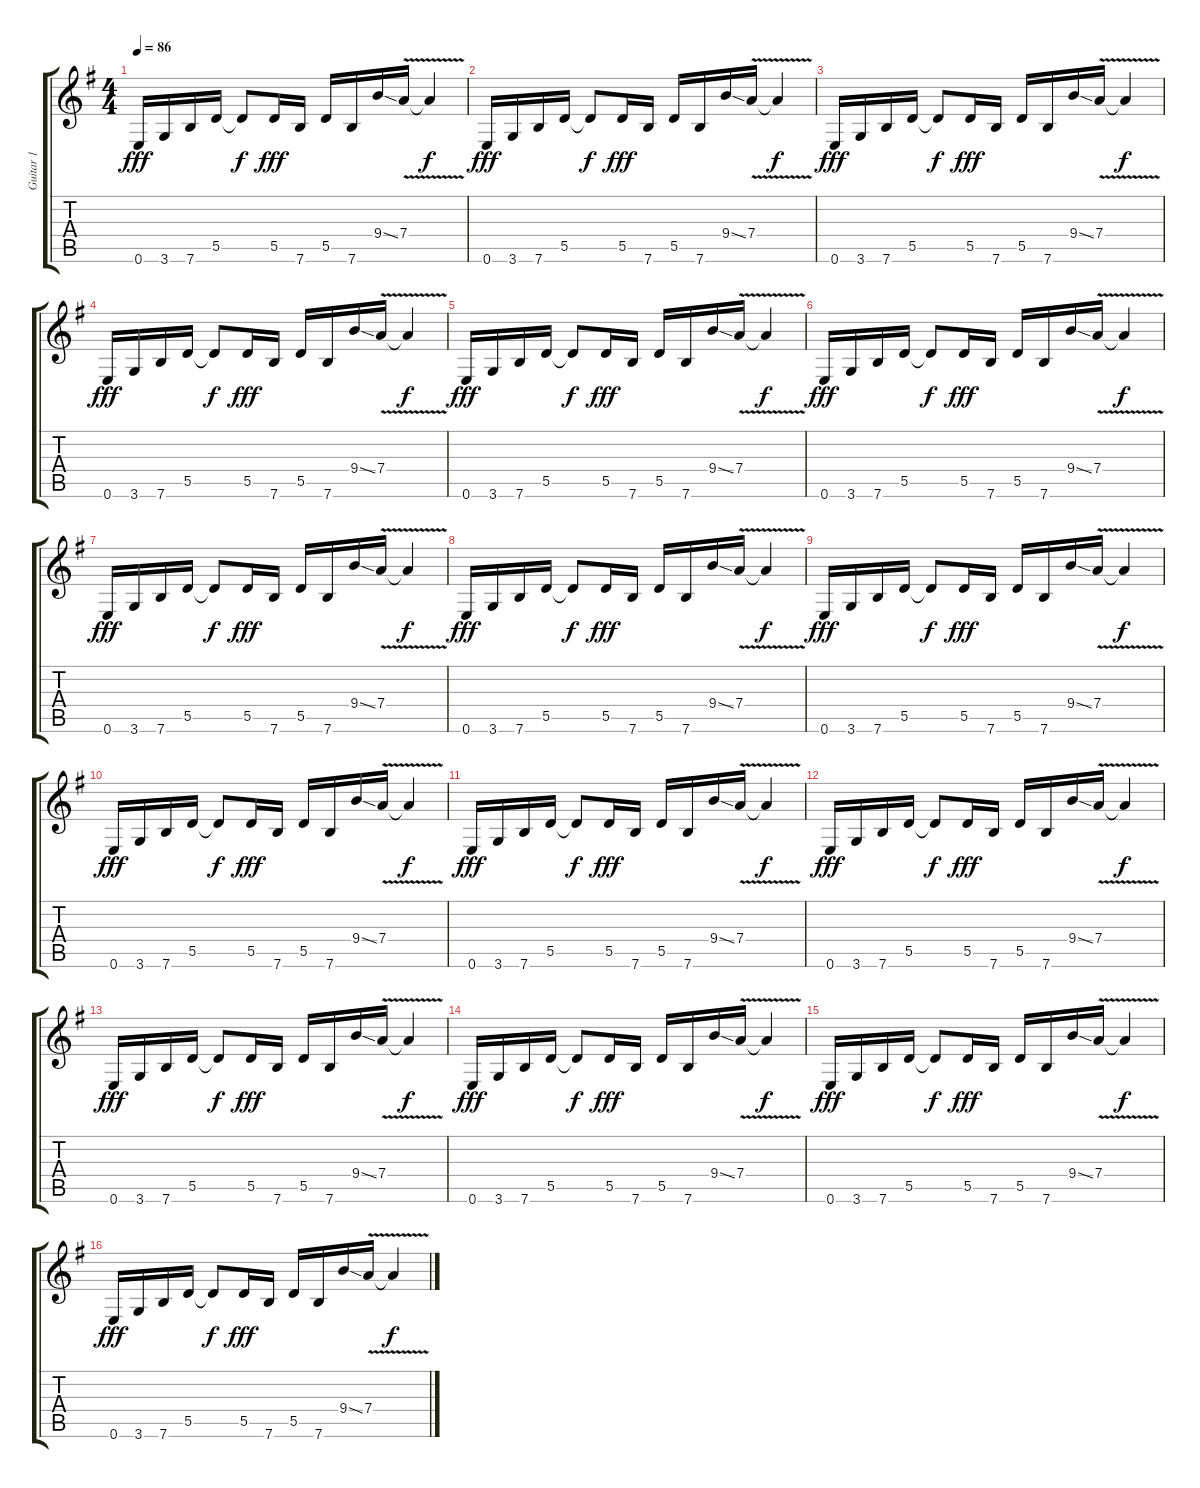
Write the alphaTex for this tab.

\track ("Guitar 1" "Guitar 1") {instrument overdrivenguitar}
\staff {score tabs}
\tuning (E4 B3 G3 D3 A2 E2) {hide}
\ts (4 4)
\tempo 86
\clef g2
\ks g
0.6.16{dy fff} 3.6.16 7.6.16 5.5.16 5.5{t}.8{dy f} 5.5.16{dy fff} 7.6.16 5.5.16 7.6.16 9.4{ss}.16 7.4{v}.16 7.4{t}.4{dy f} |
0.6.16{dy fff} 3.6.16 7.6.16 5.5.16 5.5{t}.8{dy f} 5.5.16{dy fff} 7.6.16 5.5.16 7.6.16 9.4{ss}.16 7.4{v}.16 7.4{t}.4{dy f} |
0.6.16{dy fff} 3.6.16 7.6.16 5.5.16 5.5{t}.8{dy f} 5.5.16{dy fff} 7.6.16 5.5.16 7.6.16 9.4{ss}.16 7.4{v}.16 7.4{t}.4{dy f} |
0.6.16{dy fff} 3.6.16 7.6.16 5.5.16 5.5{t}.8{dy f} 5.5.16{dy fff} 7.6.16 5.5.16 7.6.16 9.4{ss}.16 7.4{v}.16 7.4{t}.4{dy f} |
0.6.16{dy fff} 3.6.16 7.6.16 5.5.16 5.5{t}.8{dy f} 5.5.16{dy fff} 7.6.16 5.5.16 7.6.16 9.4{ss}.16 7.4{v}.16 7.4{t}.4{dy f} |
0.6.16{dy fff} 3.6.16 7.6.16 5.5.16 5.5{t}.8{dy f} 5.5.16{dy fff} 7.6.16 5.5.16 7.6.16 9.4{ss}.16 7.4{v}.16 7.4{t}.4{dy f} |
0.6.16{dy fff} 3.6.16 7.6.16 5.5.16 5.5{t}.8{dy f} 5.5.16{dy fff} 7.6.16 5.5.16 7.6.16 9.4{ss}.16 7.4{v}.16 7.4{t}.4{dy f} |
0.6.16{dy fff} 3.6.16 7.6.16 5.5.16 5.5{t}.8{dy f} 5.5.16{dy fff} 7.6.16 5.5.16 7.6.16 9.4{ss}.16 7.4{v}.16 7.4{t}.4{dy f} |
0.6.16{dy fff} 3.6.16 7.6.16 5.5.16 5.5{t}.8{dy f} 5.5.16{dy fff} 7.6.16 5.5.16 7.6.16 9.4{ss}.16 7.4{v}.16 7.4{t}.4{dy f} |
0.6.16{dy fff} 3.6.16 7.6.16 5.5.16 5.5{t}.8{dy f} 5.5.16{dy fff} 7.6.16 5.5.16 7.6.16 9.4{ss}.16 7.4{v}.16 7.4{t}.4{dy f} |
0.6.16{dy fff} 3.6.16 7.6.16 5.5.16 5.5{t}.8{dy f} 5.5.16{dy fff} 7.6.16 5.5.16 7.6.16 9.4{ss}.16 7.4{v}.16 7.4{t}.4{dy f} |
0.6.16{dy fff} 3.6.16 7.6.16 5.5.16 5.5{t}.8{dy f} 5.5.16{dy fff} 7.6.16 5.5.16 7.6.16 9.4{ss}.16 7.4{v}.16 7.4{t}.4{dy f} |
0.6.16{dy fff} 3.6.16 7.6.16 5.5.16 5.5{t}.8{dy f} 5.5.16{dy fff} 7.6.16 5.5.16 7.6.16 9.4{ss}.16 7.4{v}.16 7.4{t}.4{dy f} |
0.6.16{dy fff} 3.6.16 7.6.16 5.5.16 5.5{t}.8{dy f} 5.5.16{dy fff} 7.6.16 5.5.16 7.6.16 9.4{ss}.16 7.4{v}.16 7.4{t}.4{dy f} |
0.6.16{dy fff} 3.6.16 7.6.16 5.5.16 5.5{t}.8{dy f} 5.5.16{dy fff} 7.6.16 5.5.16 7.6.16 9.4{ss}.16 7.4{v}.16 7.4{t}.4{dy f} |
0.6.16{dy fff} 3.6.16 7.6.16 5.5.16 5.5{t}.8{dy f} 5.5.16{dy fff} 7.6.16 5.5.16 7.6.16 9.4{ss}.16 7.4{v}.16 7.4{t}.4{dy f}
